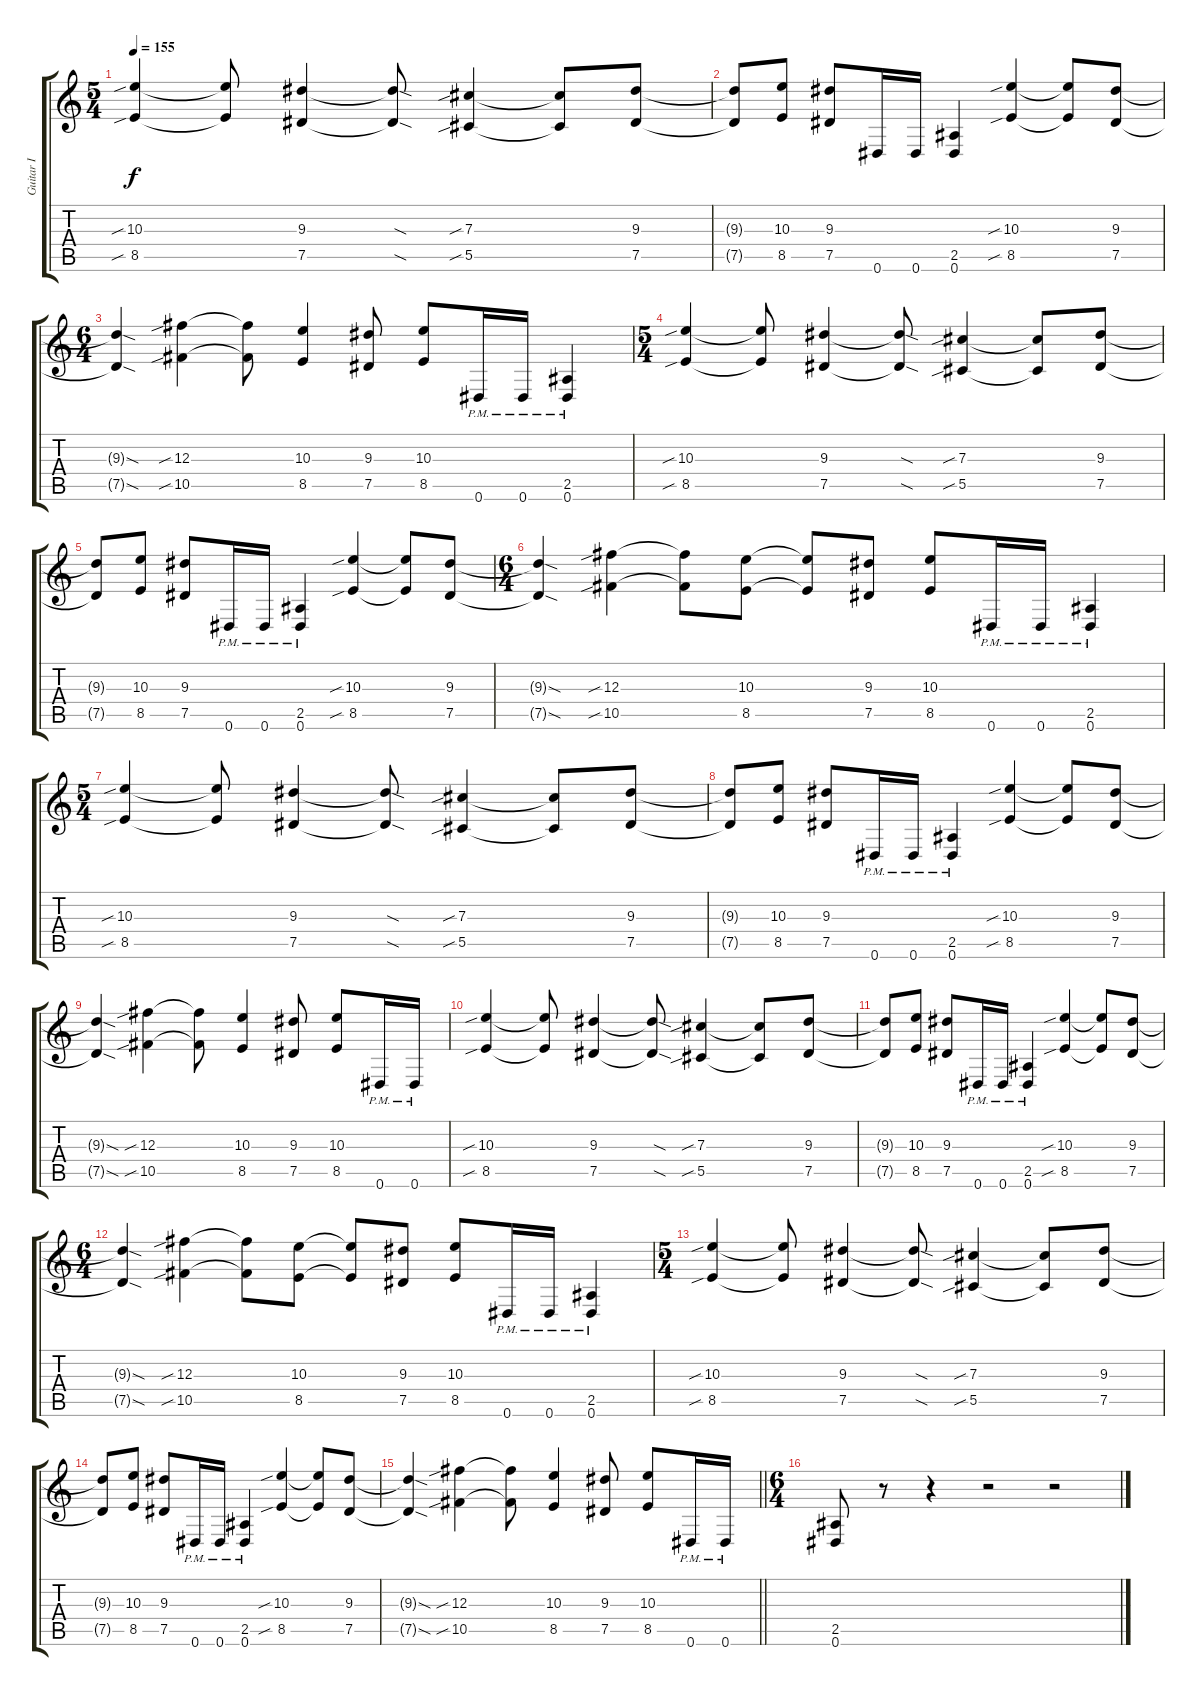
\track ("Guitar I" "Guitar I") {instrument distortionguitar}
\staff {score tabs}
\tuning (Eb4 Bb3 Gb3 Db3 Ab2 Eb2) {hide}
\ts (5 4)
\tempo 155
\clef g2
\ks c
(10.3{sib} 8.5{sib}).4{dy f} (10.3{t} 8.5{t}).8 (9.3 7.5).4 (9.3{sod t} 7.5{sod t}).8 (7.3{sib} 5.5{sib}).4 (7.3{t} 5.5{t}).8 (9.3 7.5).8 |
(9.3{t} 7.5{t}).8 (10.3 8.5).8 (9.3 7.5).8 0.6.16 0.6.16 (2.5 0.6).4 (10.3{sib} 8.5{sib}).4 (10.3{t} 8.5{t}).8 (9.3 7.5).8 |
\ts (6 4)
(9.3{sod t} 7.5{sod t}).4 (12.3{sib} 10.5{sib}).4 (12.3{t} 10.5{t}).8 (10.3 8.5).4 (9.3 7.5).8 (10.3 8.5).8 0.6{pm}.16 0.6{pm}.16 (2.5{pm} 0.6{pm}).4 |
\ts (5 4)
(10.3{sib} 8.5{sib}).4 (10.3{t} 8.5{t}).8 (9.3 7.5).4 (9.3{sod t} 7.5{sod t}).8 (7.3{sib} 5.5{sib}).4 (7.3{t} 5.5{t}).8 (9.3 7.5).8 |
(9.3{t} 7.5{t}).8 (10.3 8.5).8 (9.3 7.5).8 0.6{pm}.16 0.6{pm}.16 (2.5{pm} 0.6{pm}).4 (10.3{sib} 8.5{sib}).4 (10.3{t} 8.5{t}).8 (9.3 7.5).8 |
\ts (6 4)
(9.3{sod t} 7.5{sod t}).4 (12.3{sib} 10.5{sib}).4 (12.3{t} 10.5{t}).8 (10.3 8.5).8 (10.3{t} 8.5{t}).8 (9.3 7.5).8 (10.3 8.5).8 0.6{pm}.16 0.6{pm}.16 (2.5{pm} 0.6{pm}).4 |
\ts (5 4)
(10.3{sib} 8.5{sib}).4 (10.3{t} 8.5{t}).8 (9.3 7.5).4 (9.3{sod t} 7.5{sod t}).8 (7.3{sib} 5.5{sib}).4 (7.3{t} 5.5{t}).8 (9.3 7.5).8 |
(9.3{t} 7.5{t}).8 (10.3 8.5).8 (9.3 7.5).8 0.6{pm}.16 0.6{pm}.16 (2.5{pm} 0.6{pm}).4 (10.3{sib} 8.5{sib}).4 (10.3{t} 8.5{t}).8 (9.3 7.5).8 |
(9.3{sod t} 7.5{sod t}).4 (12.3{sib} 10.5{sib}).4 (12.3{t} 10.5{t}).8 (10.3 8.5).4 (9.3 7.5).8 (10.3 8.5).8 0.6{pm}.16 0.6{pm}.16 |
(10.3{sib} 8.5{sib}).4 (10.3{t} 8.5{t}).8 (9.3 7.5).4 (9.3{sod t} 7.5{sod t}).8 (7.3{sib} 5.5{sib}).4 (7.3{t} 5.5{t}).8 (9.3 7.5).8 |
(9.3{t} 7.5{t}).8 (10.3 8.5).8 (9.3 7.5).8 0.6{pm}.16 0.6{pm}.16 (2.5{pm} 0.6{pm}).4 (10.3{sib} 8.5{sib}).4 (10.3{t} 8.5{t}).8 (9.3 7.5).8 |
\ts (6 4)
(9.3{sod t} 7.5{sod t}).4 (12.3{sib} 10.5{sib}).4 (12.3{t} 10.5{t}).8 (10.3 8.5).8 (10.3{t} 8.5{t}).8 (9.3 7.5).8 (10.3 8.5).8 0.6{pm}.16 0.6{pm}.16 (2.5{pm} 0.6{pm}).4 |
\ts (5 4)
(10.3{sib} 8.5{sib}).4 (10.3{t} 8.5{t}).8 (9.3 7.5).4 (9.3{sod t} 7.5{sod t}).8 (7.3{sib} 5.5{sib}).4 (7.3{t} 5.5{t}).8 (9.3 7.5).8 |
(9.3{t} 7.5{t}).8 (10.3 8.5).8 (9.3 7.5).8 0.6{pm}.16 0.6{pm}.16 (2.5{pm} 0.6{pm}).4 (10.3{sib} 8.5{sib}).4 (10.3{t} 8.5{t}).8 (9.3 7.5).8 |
\barLineRight lightlight
(9.3{sod t} 7.5{sod t}).4 (12.3{sib} 10.5{sib}).4 (12.3{t} 10.5{t}).8 (10.3 8.5).4 (9.3 7.5).8 (10.3 8.5).8 0.6{pm}.16 0.6{pm}.16 |
\ts (6 4)
(2.5 0.6).8 r.8 r.4 r.2 r.2
